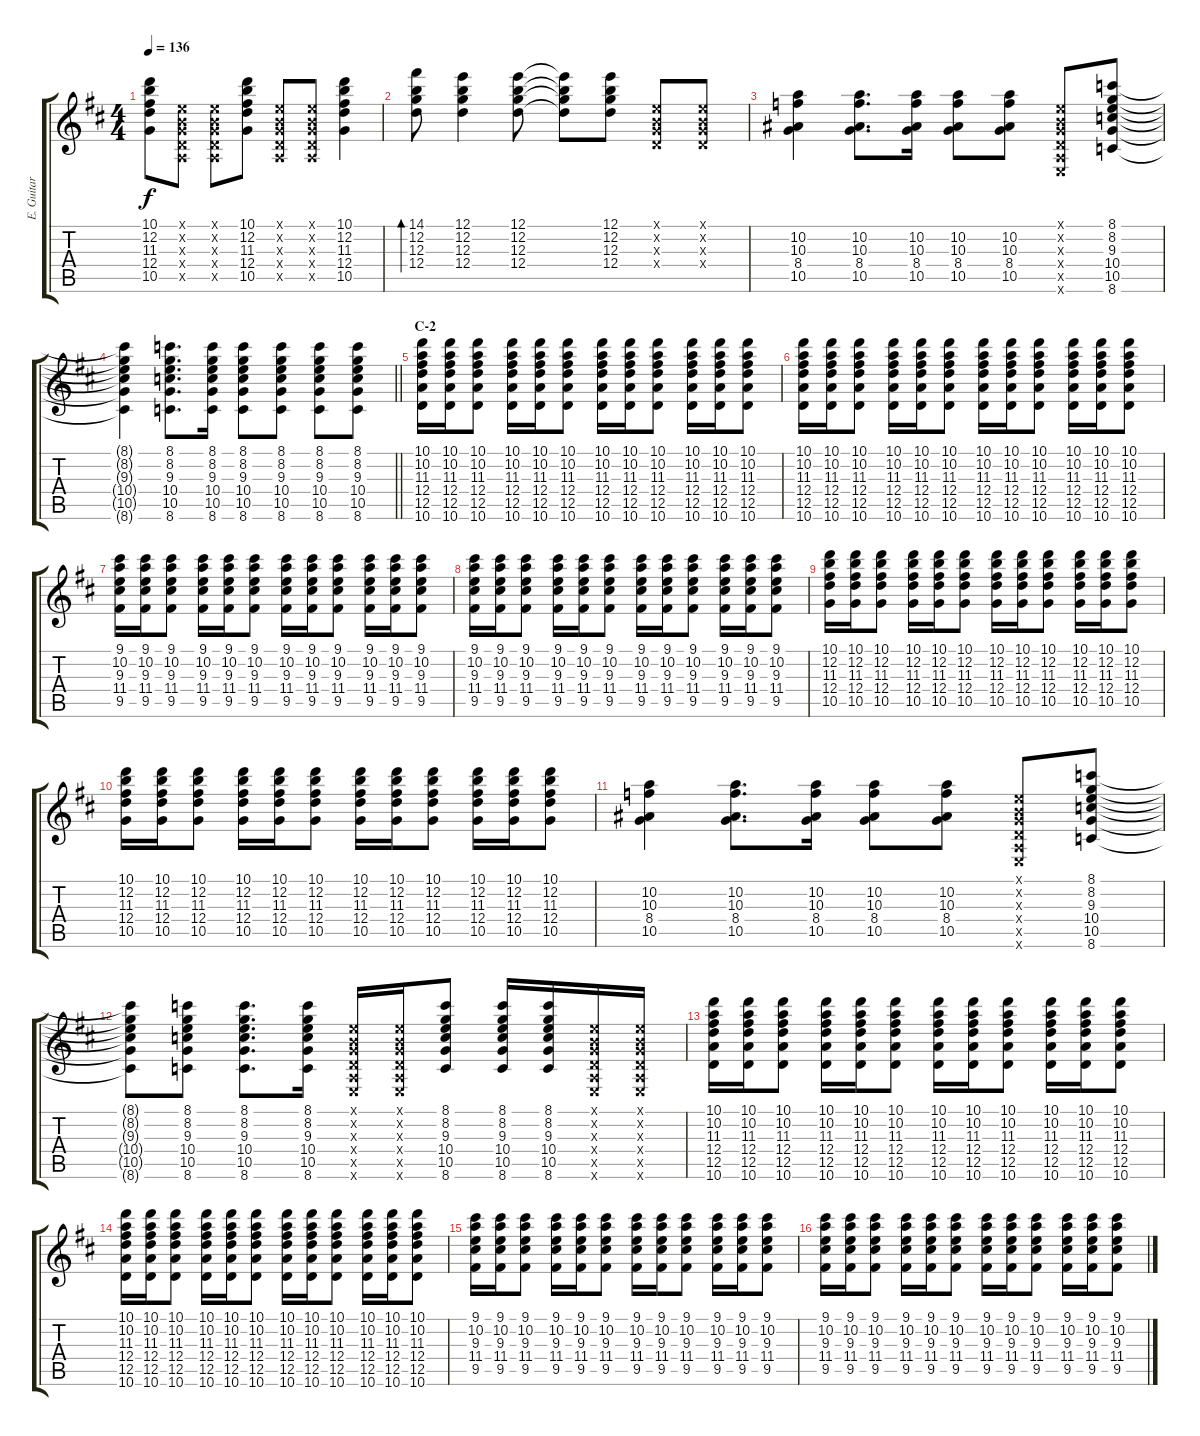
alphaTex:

\track ("E. Guitar II" "E. Guitar ") {instrument electricguitarclean}
\staff {score tabs}
\tuning (E4 B3 G3 D3 A2 E2) {hide}
\ts (4 4)
\tempo 136
\clef g2
\ks d
(10.1 12.2 11.3 12.4 10.5).8{dy f} (0.1{x} 0.2{x} 0.3{x} 0.4{x} 0.5{x}).8 (0.1{x} 0.2{x} 0.3{x} 0.4{x} 0.5{x}).8 (10.1 12.2 11.3 12.4 10.5).8 (0.1{x} 0.2{x} 0.3{x} 0.4{x} 0.5{x}).8 (0.1{x} 0.2{x} 0.3{x} 0.4{x} 0.5{x}).8 (10.1 12.2 11.3 12.4 10.5).4 |
(14.1 12.2 12.3 12.4).8{bd 240} (12.1 12.2 12.3 12.4).4 (12.1 12.2 12.3 12.4).8 (12.1{t} 12.2{t} 12.3{t} 12.4{t}).8 (12.1 12.2 12.3 12.4).8 (0.1{x} 0.2{x} 0.3{x} 0.4{x}).8 (0.1{x} 0.2{x} 0.3{x} 0.4{x}).8 |
(10.2 10.3 8.4 10.5).4 (10.2 10.3 8.4 10.5).8{d} (10.2 10.3 8.4 10.5).16 (10.2 10.3 8.4 10.5).8 (10.2 10.3 8.4 10.5).8 (0.1{x} 0.2{x} 0.3{x} 0.4{x} 0.5{x} 0.6{x}).8 (8.1 8.2 9.3 10.4 10.5 8.6).8 |
\barLineRight lightlight
(8.1{t} 8.2{t} 9.3{t} 10.4{t} 10.5{t} 8.6{t}).4 (8.1 8.2 9.3 10.4 10.5 8.6).8{d} (8.1 8.2 9.3 10.4 10.5 8.6).16 (8.1 8.2 9.3 10.4 10.5 8.6).8 (8.1 8.2 9.3 10.4 10.5 8.6).8 (8.1 8.2 9.3 10.4 10.5 8.6).8 (8.1 8.2 9.3 10.4 10.5 8.6).8 |
\section ("" "C-2")
(10.1 10.2 11.3 12.4 12.5 10.6).16 (10.1 10.2 11.3 12.4 12.5 10.6).16 (10.1 10.2 11.3 12.4 12.5 10.6).8 (10.1 10.2 11.3 12.4 12.5 10.6).16 (10.1 10.2 11.3 12.4 12.5 10.6).16 (10.1 10.2 11.3 12.4 12.5 10.6).8 (10.1 10.2 11.3 12.4 12.5 10.6).16 (10.1 10.2 11.3 12.4 12.5 10.6).16 (10.1 10.2 11.3 12.4 12.5 10.6).8 (10.1 10.2 11.3 12.4 12.5 10.6).16 (10.1 10.2 11.3 12.4 12.5 10.6).16 (10.1 10.2 11.3 12.4 12.5 10.6).8 |
(10.1 10.2 11.3 12.4 12.5 10.6).16 (10.1 10.2 11.3 12.4 12.5 10.6).16 (10.1 10.2 11.3 12.4 12.5 10.6).8 (10.1 10.2 11.3 12.4 12.5 10.6).16 (10.1 10.2 11.3 12.4 12.5 10.6).16 (10.1 10.2 11.3 12.4 12.5 10.6).8 (10.1 10.2 11.3 12.4 12.5 10.6).16 (10.1 10.2 11.3 12.4 12.5 10.6).16 (10.1 10.2 11.3 12.4 12.5 10.6).8 (10.1 10.2 11.3 12.4 12.5 10.6).16 (10.1 10.2 11.3 12.4 12.5 10.6).16 (10.1 10.2 11.3 12.4 12.5 10.6).8 |
(9.1 10.2 9.3 11.4 9.5).16 (9.1 10.2 9.3 11.4 9.5).16 (9.1 10.2 9.3 11.4 9.5).8 (9.1 10.2 9.3 11.4 9.5).16 (9.1 10.2 9.3 11.4 9.5).16 (9.1 10.2 9.3 11.4 9.5).8 (9.1 10.2 9.3 11.4 9.5).16 (9.1 10.2 9.3 11.4 9.5).16 (9.1 10.2 9.3 11.4 9.5).8 (9.1 10.2 9.3 11.4 9.5).16 (9.1 10.2 9.3 11.4 9.5).16 (9.1 10.2 9.3 11.4 9.5).8 |
(9.1 10.2 9.3 11.4 9.5).16 (9.1 10.2 9.3 11.4 9.5).16 (9.1 10.2 9.3 11.4 9.5).8 (9.1 10.2 9.3 11.4 9.5).16 (9.1 10.2 9.3 11.4 9.5).16 (9.1 10.2 9.3 11.4 9.5).8 (9.1 10.2 9.3 11.4 9.5).16 (9.1 10.2 9.3 11.4 9.5).16 (9.1 10.2 9.3 11.4 9.5).8 (9.1 10.2 9.3 11.4 9.5).16 (9.1 10.2 9.3 11.4 9.5).16 (9.1 10.2 9.3 11.4 9.5).8 |
(10.1 12.2 11.3 12.4 10.5).16 (10.1 12.2 11.3 12.4 10.5).16 (10.1 12.2 11.3 12.4 10.5).8 (10.1 12.2 11.3 12.4 10.5).16 (10.1 12.2 11.3 12.4 10.5).16 (10.1 12.2 11.3 12.4 10.5).8 (10.1 12.2 11.3 12.4 10.5).16 (10.1 12.2 11.3 12.4 10.5).16 (10.1 12.2 11.3 12.4 10.5).8 (10.1 12.2 11.3 12.4 10.5).16 (10.1 12.2 11.3 12.4 10.5).16 (10.1 12.2 11.3 12.4 10.5).8 |
(10.1 12.2 11.3 12.4 10.5).16 (10.1 12.2 11.3 12.4 10.5).16 (10.1 12.2 11.3 12.4 10.5).8 (10.1 12.2 11.3 12.4 10.5).16 (10.1 12.2 11.3 12.4 10.5).16 (10.1 12.2 11.3 12.4 10.5).8 (10.1 12.2 11.3 12.4 10.5).16 (10.1 12.2 11.3 12.4 10.5).16 (10.1 12.2 11.3 12.4 10.5).8 (10.1 12.2 11.3 12.4 10.5).16 (10.1 12.2 11.3 12.4 10.5).16 (10.1 12.2 11.3 12.4 10.5).8 |
(10.2 10.3 8.4 10.5).4 (10.2 10.3 8.4 10.5).8{d} (10.2 10.3 8.4 10.5).16 (10.2 10.3 8.4 10.5).8 (10.2 10.3 8.4 10.5).8 (0.1{x} 0.2{x} 0.3{x} 0.4{x} 0.5{x} 0.6{x}).8 (8.1 8.2 9.3 10.4 10.5 8.6).8 |
(8.1{t} 8.2{t} 9.3{t} 10.4{t} 10.5{t} 8.6{t}).8 (8.1 8.2 9.3 10.4 10.5 8.6).8 (8.1 8.2 9.3 10.4 10.5 8.6).8{d} (8.1 8.2 9.3 10.4 10.5 8.6).16 (0.1{x} 0.2{x} 0.3{x} 0.4{x} 0.5{x} 0.6{x}).16 (0.1{x} 0.2{x} 0.3{x} 0.4{x} 0.5{x} 0.6{x}).16 (8.1 8.2 9.3 10.4 10.5 8.6).8 (8.1 8.2 9.3 10.4 10.5 8.6).16 (8.1 8.2 9.3 10.4 10.5 8.6).16 (0.1{x} 0.2{x} 0.3{x} 0.4{x} 0.5{x} 0.6{x}).16 (0.1{x} 0.2{x} 0.3{x} 0.4{x} 0.5{x} 0.6{x}).16 |
(10.1 10.2 11.3 12.4 12.5 10.6).16 (10.1 10.2 11.3 12.4 12.5 10.6).16 (10.1 10.2 11.3 12.4 12.5 10.6).8 (10.1 10.2 11.3 12.4 12.5 10.6).16 (10.1 10.2 11.3 12.4 12.5 10.6).16 (10.1 10.2 11.3 12.4 12.5 10.6).8 (10.1 10.2 11.3 12.4 12.5 10.6).16 (10.1 10.2 11.3 12.4 12.5 10.6).16 (10.1 10.2 11.3 12.4 12.5 10.6).8 (10.1 10.2 11.3 12.4 12.5 10.6).16 (10.1 10.2 11.3 12.4 12.5 10.6).16 (10.1 10.2 11.3 12.4 12.5 10.6).8 |
(10.1 10.2 11.3 12.4 12.5 10.6).16 (10.1 10.2 11.3 12.4 12.5 10.6).16 (10.1 10.2 11.3 12.4 12.5 10.6).8 (10.1 10.2 11.3 12.4 12.5 10.6).16 (10.1 10.2 11.3 12.4 12.5 10.6).16 (10.1 10.2 11.3 12.4 12.5 10.6).8 (10.1 10.2 11.3 12.4 12.5 10.6).16 (10.1 10.2 11.3 12.4 12.5 10.6).16 (10.1 10.2 11.3 12.4 12.5 10.6).8 (10.1 10.2 11.3 12.4 12.5 10.6).16 (10.1 10.2 11.3 12.4 12.5 10.6).16 (10.1 10.2 11.3 12.4 12.5 10.6).8 |
(9.1 10.2 9.3 11.4 9.5).16 (9.1 10.2 9.3 11.4 9.5).16 (9.1 10.2 9.3 11.4 9.5).8 (9.1 10.2 9.3 11.4 9.5).16 (9.1 10.2 9.3 11.4 9.5).16 (9.1 10.2 9.3 11.4 9.5).8 (9.1 10.2 9.3 11.4 9.5).16 (9.1 10.2 9.3 11.4 9.5).16 (9.1 10.2 9.3 11.4 9.5).8 (9.1 10.2 9.3 11.4 9.5).16 (9.1 10.2 9.3 11.4 9.5).16 (9.1 10.2 9.3 11.4 9.5).8 |
(9.1 10.2 9.3 11.4 9.5).16 (9.1 10.2 9.3 11.4 9.5).16 (9.1 10.2 9.3 11.4 9.5).8 (9.1 10.2 9.3 11.4 9.5).16 (9.1 10.2 9.3 11.4 9.5).16 (9.1 10.2 9.3 11.4 9.5).8 (9.1 10.2 9.3 11.4 9.5).16 (9.1 10.2 9.3 11.4 9.5).16 (9.1 10.2 9.3 11.4 9.5).8 (9.1 10.2 9.3 11.4 9.5).16 (9.1 10.2 9.3 11.4 9.5).16 (9.1 10.2 9.3 11.4 9.5).8
